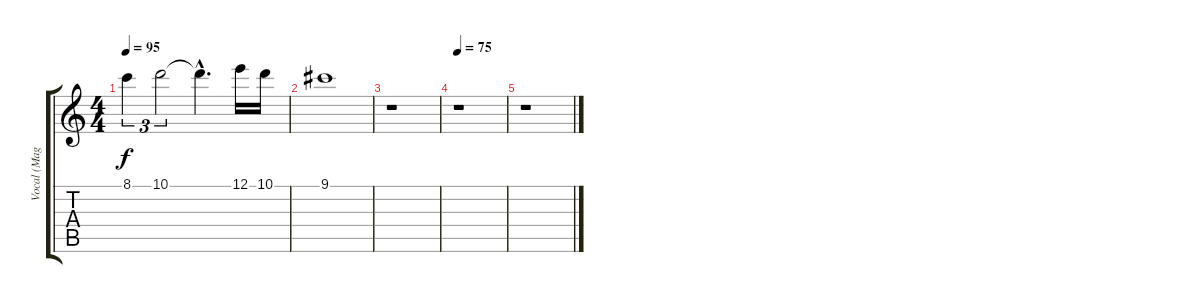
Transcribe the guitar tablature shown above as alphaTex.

\track ("Vocal (Maggie Reilly)" "Vocal (Mag") {instrument electricguitarjazz}
\staff {score tabs}
\tuning (E4 B3 G3 D3 A2 E2) {hide}
\ts (4 4)
\tempo 95
\clef g2
\ks c
8.1.4{tu (3 2) dy f} 10.1.2{tu (3 2)} 10.1{hac t}.4{d} 12.1.16 10.1.16 |
9.1.1 |
r.1 |
\tempo 75
r.1 |
r.1
